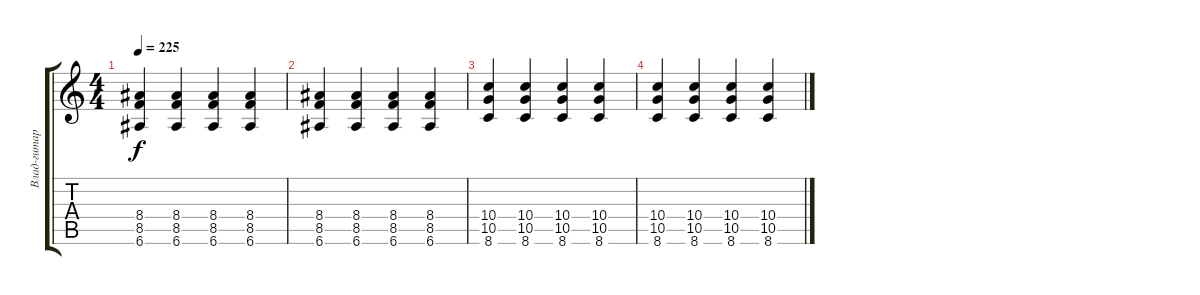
\track ("Влад-гитара" "Влад-гитар") {instrument overdrivenguitar}
\staff {score tabs}
\tuning (E4 B3 G3 D3 A2 E2) {hide}
\ts (4 4)
\tempo 225
\clef g2
\ks c
(8.4 8.5 6.6).4{dy f} (8.4 8.5 6.6).4 (8.4 8.5 6.6).4 (8.4 8.5 6.6).4 |
(8.4 8.5 6.6).4 (8.4 8.5 6.6).4 (8.4 8.5 6.6).4 (8.4 8.5 6.6).4 |
(10.4 10.5 8.6).4 (10.4 10.5 8.6).4 (10.4 10.5 8.6).4 (10.4 10.5 8.6).4 |
(10.4 10.5 8.6).4 (10.4 10.5 8.6).4 (10.4 10.5 8.6).4 (10.4 10.5 8.6).4
